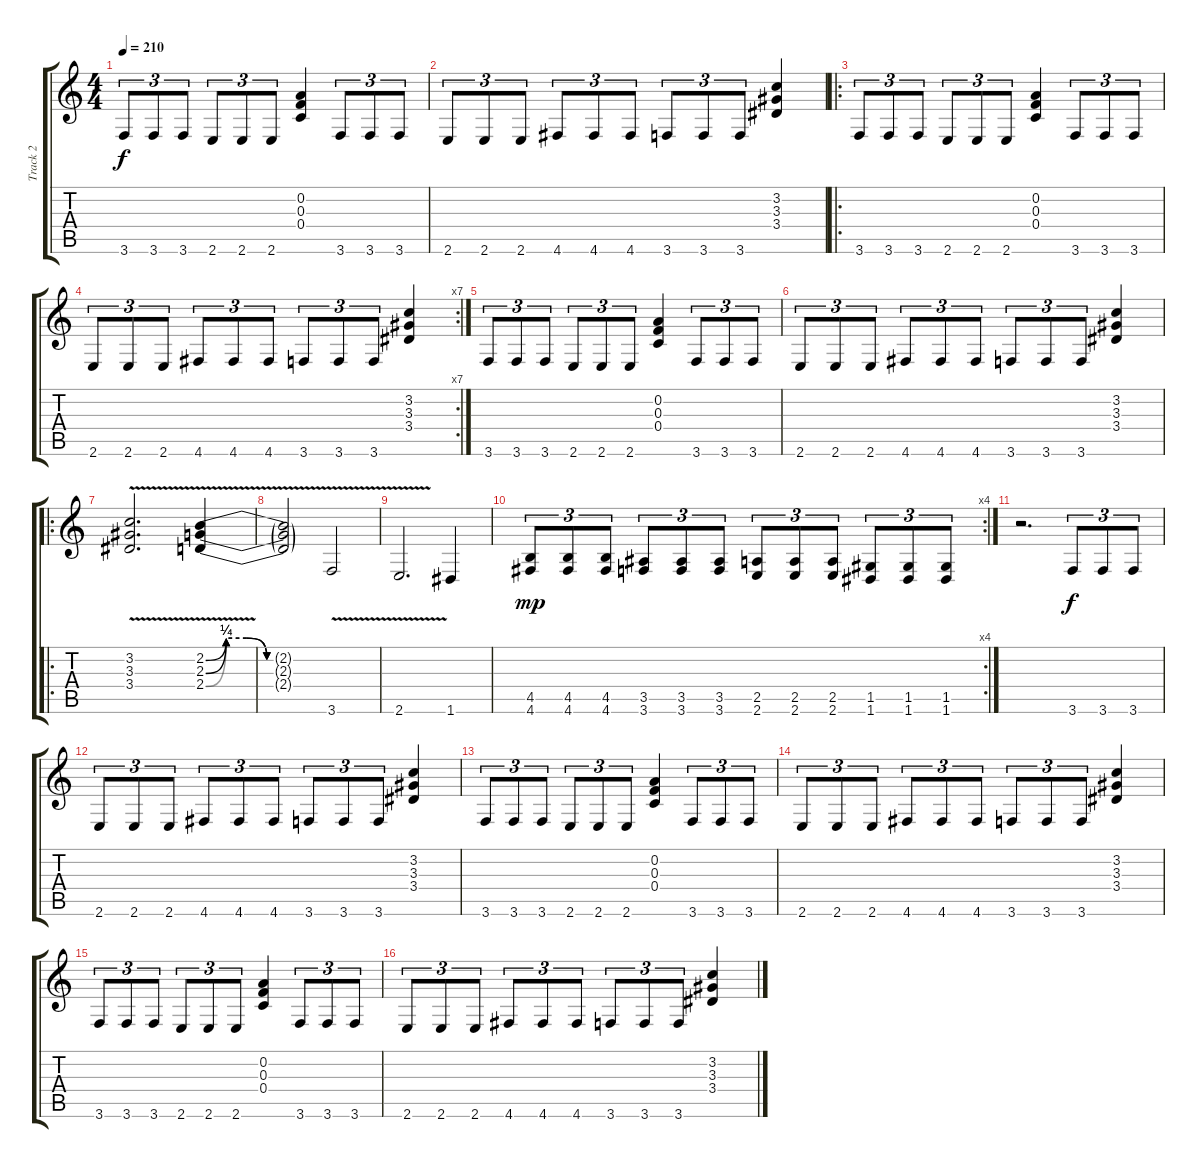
\track ("Track 2" "Track 2") {instrument distortionguitar}
\staff {score tabs}
\tuning (D4 A3 F3 C3 G2 D2) {hide}
\ts (4 4)
\tempo 210
\clef g2
\ks c
3.6.8{tu (3 2) dy f} 3.6.8{tu (3 2)} 3.6.8{tu (3 2)} 2.6.8{tu (3 2)} 2.6.8{tu (3 2)} 2.6.8{tu (3 2)} (0.2 0.3 0.4).4 3.6.8{tu (3 2)} 3.6.8{tu (3 2)} 3.6.8{tu (3 2)} |
2.6.8{tu (3 2)} 2.6.8{tu (3 2)} 2.6.8{tu (3 2)} 4.6.8{tu (3 2)} 4.6.8{tu (3 2)} 4.6.8{tu (3 2)} 3.6.8{tu (3 2)} 3.6.8{tu (3 2)} 3.6.8{tu (3 2)} (3.2 3.3 3.4).4 |
\ro
3.6.8{tu (3 2)} 3.6.8{tu (3 2)} 3.6.8{tu (3 2)} 2.6.8{tu (3 2)} 2.6.8{tu (3 2)} 2.6.8{tu (3 2)} (0.2 0.3 0.4).4 3.6.8{tu (3 2)} 3.6.8{tu (3 2)} 3.6.8{tu (3 2)} |
\rc 7
2.6.8{tu (3 2)} 2.6.8{tu (3 2)} 2.6.8{tu (3 2)} 4.6.8{tu (3 2)} 4.6.8{tu (3 2)} 4.6.8{tu (3 2)} 3.6.8{tu (3 2)} 3.6.8{tu (3 2)} 3.6.8{tu (3 2)} (3.2 3.3 3.4).4 |
3.6.8{tu (3 2)} 3.6.8{tu (3 2)} 3.6.8{tu (3 2)} 2.6.8{tu (3 2)} 2.6.8{tu (3 2)} 2.6.8{tu (3 2)} (0.2 0.3 0.4).4 3.6.8{tu (3 2)} 3.6.8{tu (3 2)} 3.6.8{tu (3 2)} |
2.6.8{tu (3 2)} 2.6.8{tu (3 2)} 2.6.8{tu (3 2)} 4.6.8{tu (3 2)} 4.6.8{tu (3 2)} 4.6.8{tu (3 2)} 3.6.8{tu (3 2)} 3.6.8{tu (3 2)} 3.6.8{tu (3 2)} (3.2 3.3 3.4).4 |
\ro
(3.2{v} 3.3{v} 3.4{v}).2{d} (2.2{be (custom 0 0 10 1 20 1 30 0 60 0) v} 2.3{be (custom 0 0 10 1 20 1 30 0 60 0) v} 2.4{be (custom 0 0 10 1 20 1 30 0 60 0) v}).4 |
(2.2{t} 2.3{t} 2.4{t}).2 3.6{v}.2 |
2.6{v}.2{d} 1.6.4 |
\rc 4
(4.5 4.6).8{tu (3 2) dy mp} (4.5 4.6).8{tu (3 2)} (4.5 4.6).8{tu (3 2)} (3.5 3.6).8{tu (3 2)} (3.5 3.6).8{tu (3 2)} (3.5 3.6).8{tu (3 2)} (2.5 2.6).8{tu (3 2)} (2.5 2.6).8{tu (3 2)} (2.5 2.6).8{tu (3 2)} (1.5 1.6).8{tu (3 2)} (1.5 1.6).8{tu (3 2)} (1.5 1.6).8{tu (3 2)} |
r.2{d} 3.6.8{tu (3 2) dy f} 3.6.8{tu (3 2)} 3.6.8{tu (3 2)} |
2.6.8{tu (3 2)} 2.6.8{tu (3 2)} 2.6.8{tu (3 2)} 4.6.8{tu (3 2)} 4.6.8{tu (3 2)} 4.6.8{tu (3 2)} 3.6.8{tu (3 2)} 3.6.8{tu (3 2)} 3.6.8{tu (3 2)} (3.2 3.3 3.4).4 |
3.6.8{tu (3 2)} 3.6.8{tu (3 2)} 3.6.8{tu (3 2)} 2.6.8{tu (3 2)} 2.6.8{tu (3 2)} 2.6.8{tu (3 2)} (0.2 0.3 0.4).4 3.6.8{tu (3 2)} 3.6.8{tu (3 2)} 3.6.8{tu (3 2)} |
2.6.8{tu (3 2)} 2.6.8{tu (3 2)} 2.6.8{tu (3 2)} 4.6.8{tu (3 2)} 4.6.8{tu (3 2)} 4.6.8{tu (3 2)} 3.6.8{tu (3 2)} 3.6.8{tu (3 2)} 3.6.8{tu (3 2)} (3.2 3.3 3.4).4 |
3.6.8{tu (3 2)} 3.6.8{tu (3 2)} 3.6.8{tu (3 2)} 2.6.8{tu (3 2)} 2.6.8{tu (3 2)} 2.6.8{tu (3 2)} (0.2 0.3 0.4).4 3.6.8{tu (3 2)} 3.6.8{tu (3 2)} 3.6.8{tu (3 2)} |
2.6.8{tu (3 2)} 2.6.8{tu (3 2)} 2.6.8{tu (3 2)} 4.6.8{tu (3 2)} 4.6.8{tu (3 2)} 4.6.8{tu (3 2)} 3.6.8{tu (3 2)} 3.6.8{tu (3 2)} 3.6.8{tu (3 2)} (3.2 3.3 3.4).4
